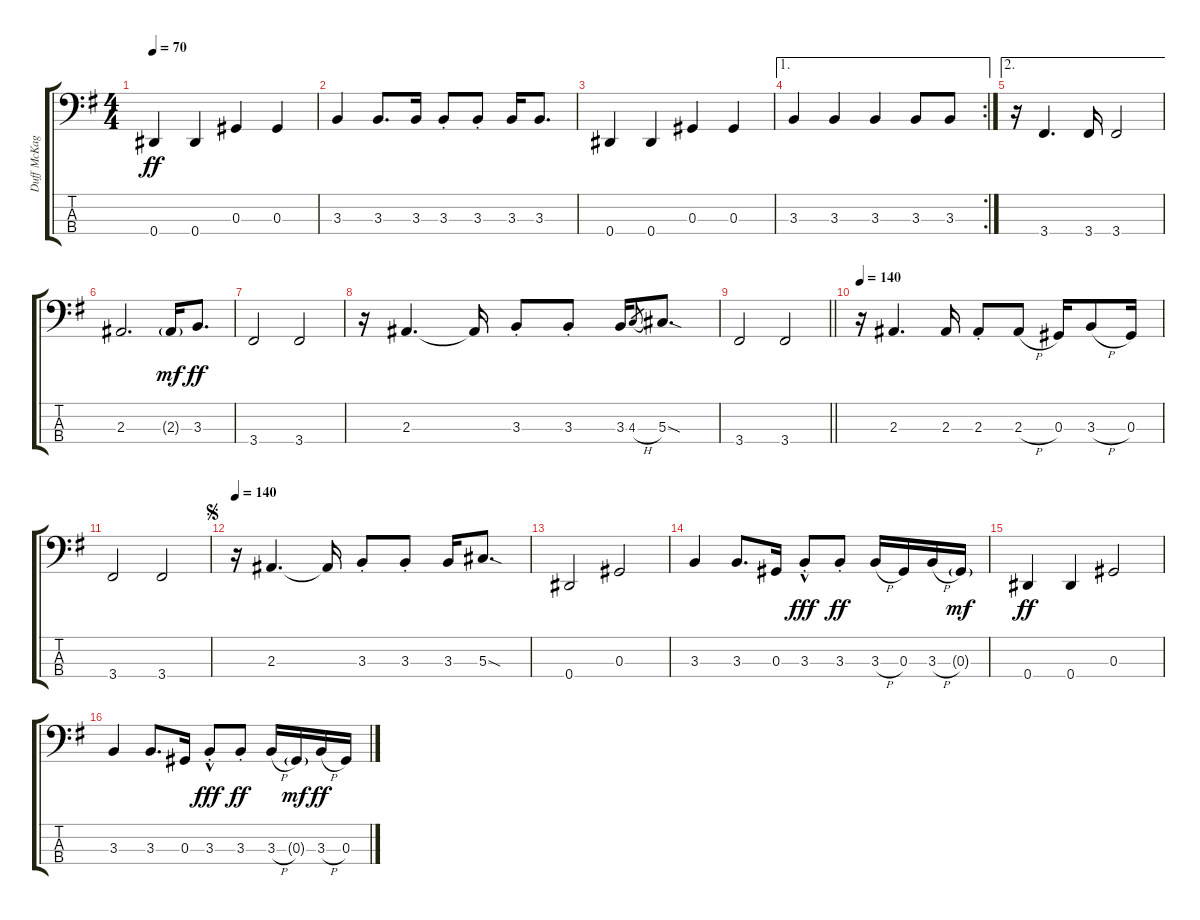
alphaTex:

\track ("Duff McKagan (w/ pick)" "Duff McKag") {instrument electricbassfinger}
\staff {score tabs}
\tuning (Gb2 Db2 Ab1 Eb1) {hide}
\ts (4 4)
\tempo 70
\clef f4
\ks g
0.4.4{dy ff} 0.4.4 0.3.4 0.3.4 |
3.3.4 3.3.8{d} 3.3.16 3.3{st}.8 3.3{st}.8 3.3.16 3.3.8{d} |
0.4.4 0.4.4 0.3.4 0.3.4 |
\ae 1
\rc 2
3.3.4 3.3.4 3.3.4 3.3.8 3.3.8 |
\ae 2
r.16 3.4.4{d} 3.4.16 3.4.2 |
2.3.2{d} 2.3{g}.16{dy mf} 3.3.8{d dy ff} |
3.4.2 3.4.2 |
r.16 2.3.4{d} 2.3{t}.16 3.3{st}.8 3.3{st}.8 3.3.16 4.3{h}.8{gr} 5.3{sod}.8{d} |
\barLineRight lightlight
3.4.2 3.4.2 |
\tempo 140
r.16 2.3.4{d} 2.3.16 2.3{st}.8 2.3{h}.8 0.3.16 3.3{h}.8 0.3.16 |
3.4.2 3.4.2 |
\jump segno
\tempo 140
r.16 2.3.4{d} 2.3{t}.16 3.3{st}.8 3.3{st}.8 3.3.16 5.3{sod}.8{d} |
0.4.2 0.3.2 |
3.3.4 3.3.8{d} 0.3.16 3.3{hac st}.8{dy fff} 3.3{st}.8{dy ff} 3.3{h}.16 0.3.16 3.3{h}.16 0.3{g}.16{dy mf} |
0.4.4{dy ff} 0.4.4 0.3.2 |
3.3.4 3.3.8{d} 0.3.16 3.3{hac st}.8{dy fff} 3.3{st}.8{dy ff} 3.3{h}.16 0.3{g}.16{dy mf} 3.3{h}.16{dy ff} 0.3.16
